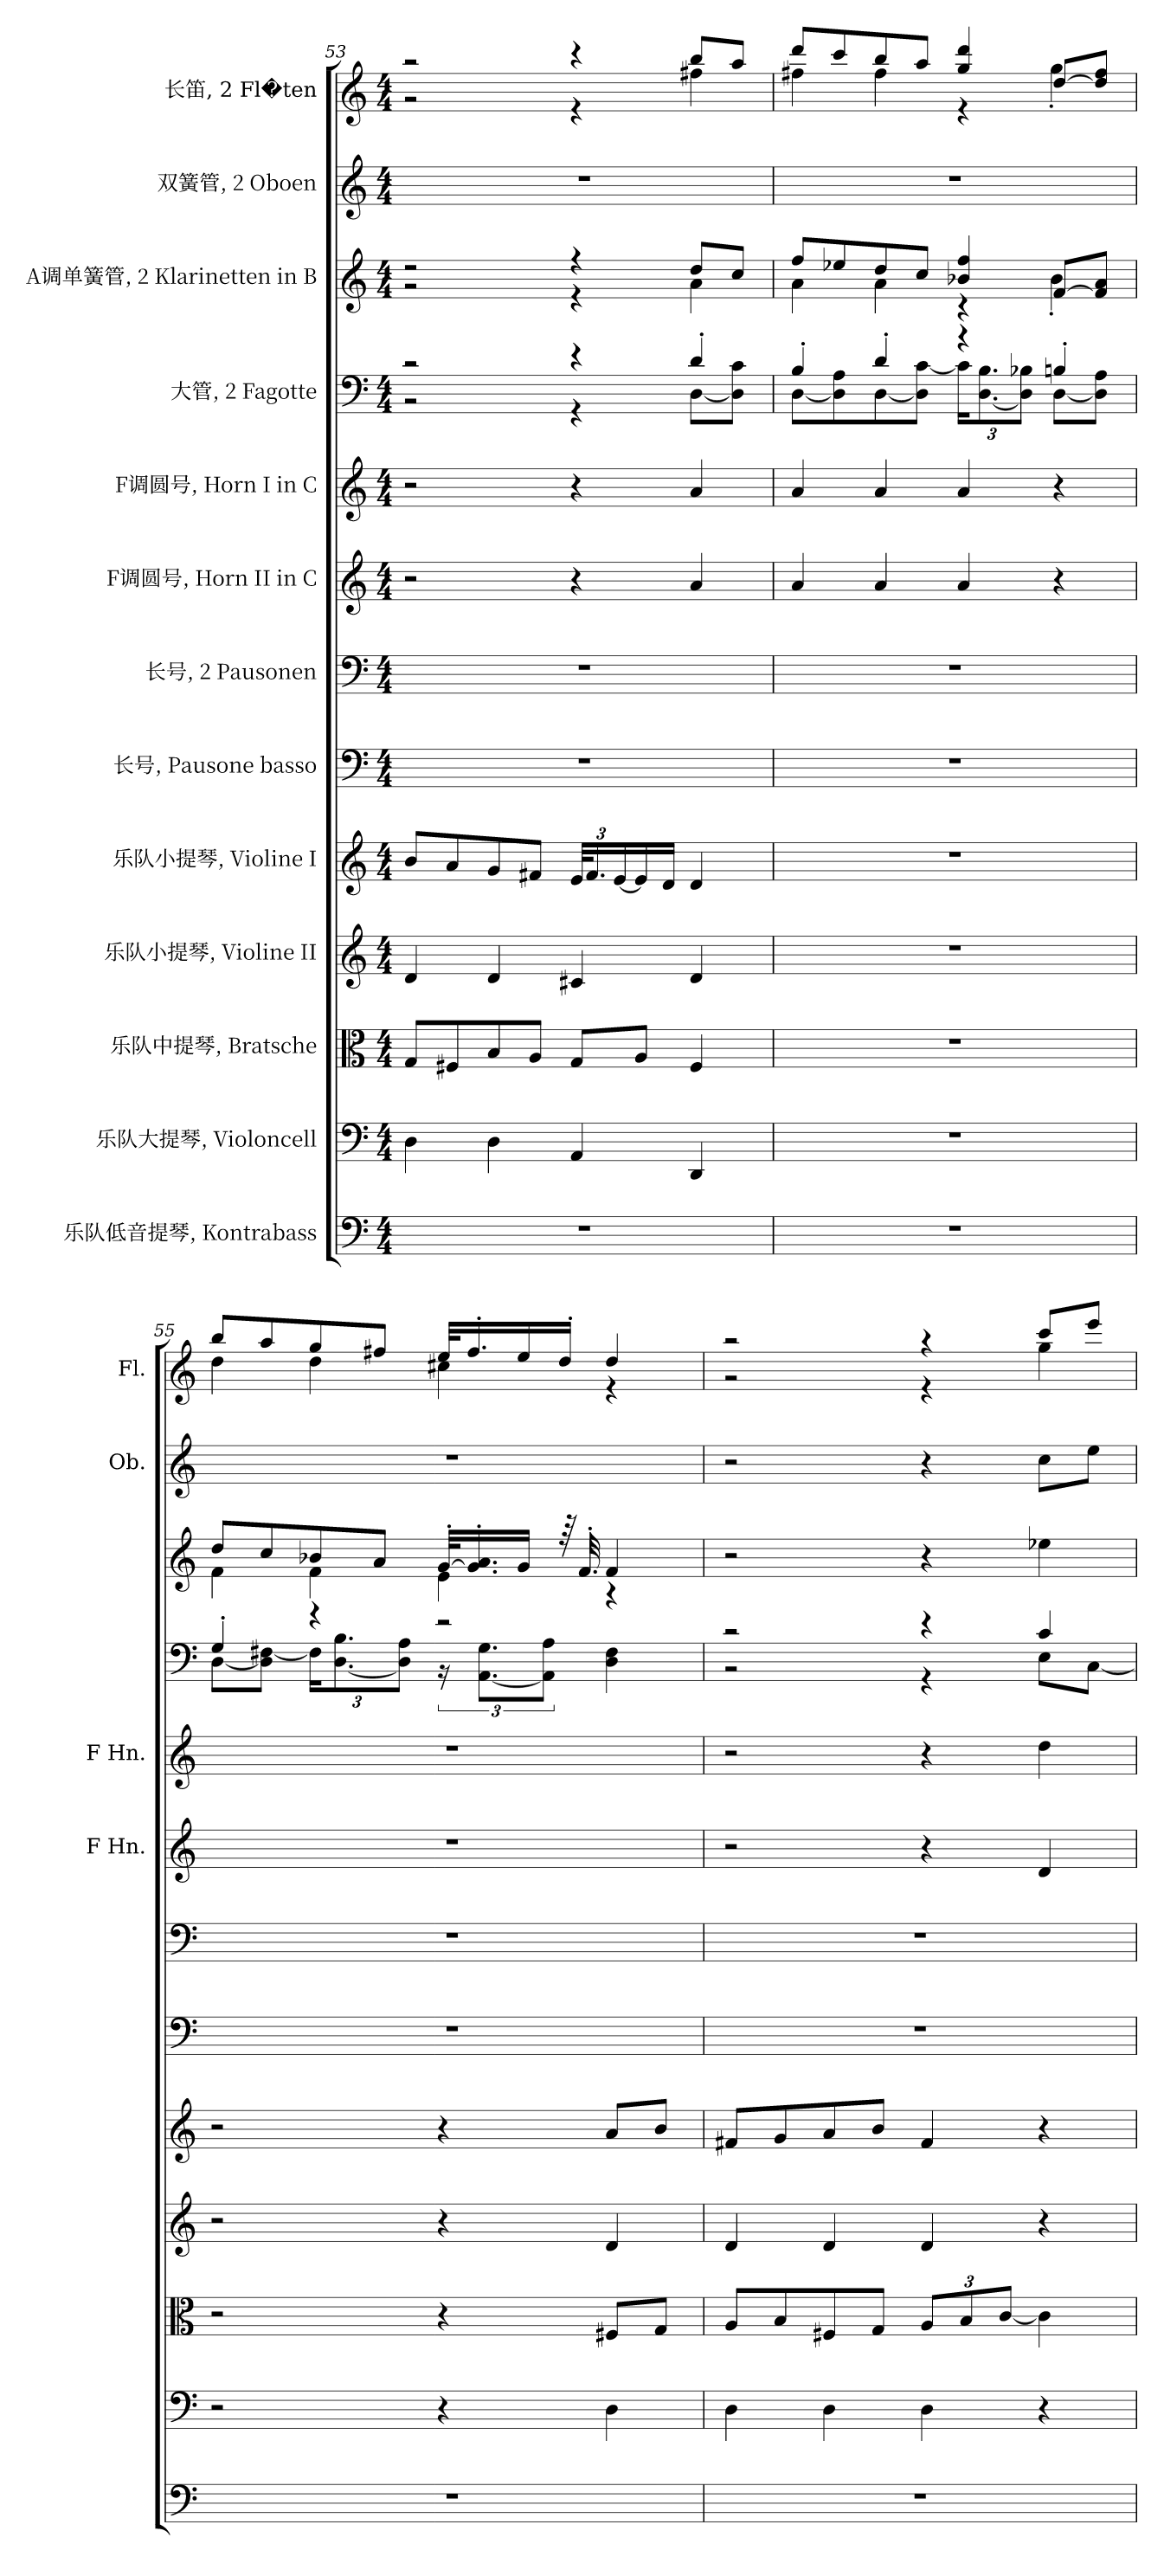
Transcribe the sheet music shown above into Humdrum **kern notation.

**kern	**kern	**kern	**kern	**kern	**kern	**kern	**kern	**kern	**kern	**kern	**kern	**kern
*part13	*part12	*part11	*part10	*part9	*part8	*part7	*part6	*part5	*part4	*part3	*part2	*part1
*staff13	*staff12	*staff11	*staff10	*staff9	*staff8	*staff7	*staff6	*staff5	*staff4	*staff3	*staff2	*staff1
*I"乐队低音提琴, Kontrabass	*I"乐队大提琴, Violoncell	*I"乐队中提琴, Bratsche	*I"乐队小提琴, Violine II	*I"乐队小提琴, Violine I	*I"长号, Pausone basso	*I"长号, 2 Pausonen	*I"F调圆号, Horn II in C	*I"F调圆号, Horn I in C	*I"大管, 2 Fagotte	*I"A调单簧管, 2 Klarinetten in B	*I"双簧管, 2 Oboen	*I"长笛, 2 Fl�ten
*	*	*	*	*	*	*	*I'F Hn.	*I'F Hn.	*	*	*I'Ob.	*I'Fl.
*clefF4	*clefF4	*clefC3	*clefG2	*clefG2	*clefF4	*clefF4	*clefG2	*clefG2	*clefF4	*clefG2	*clefG2	*clefG2
*ITrd7c12	*	*	*	*	*	*	*ITrd4c7	*ITrd4c7	*	*ITrd2c3	*	*
*k[]	*k[]	*k[]	*k[]	*k[]	*k[]	*k[]	*k[b-]	*k[b-]	*k[]	*k[f#c#g#]	*k[]	*k[]
*M4/4	*M4/4	*M4/4	*M4/4	*M4/4	*M4/4	*M4/4	*M4/4	*M4/4	*M4/4	*M4/4	*M4/4	*M4/4
=53	=53	=53	=53	=53	=53	=53	=53	=53	=53	=53	=53	=53
*	*	*	*	*	*	*	*	*	*^	*^	*	*^
1r	4D\	8G/L	4d/	8b/L	1r	1r	2r	2r	2r	2r	2r	2r	1r	2r	2r
.	.	8F#X/	.	8a/	.	.	.	.	.	.	.	.	.	.	.
.	4D\	8B/	4d/	8g/	.	.	.	.	.	.	.	.	.	.	.
.	.	8A/J	.	8f#X/J	.	.	.	.	.	.	.	.	.	.	.
*	*	*	*	*Xbrackettup	*	*	*	*	*	*	*	*	*	*	*
.	4AA/	8G/L	4c#X/	48e/KLL	.	.	4r	4r	4r	4r	4r	4r	.	4r	4r
.	.	.	.	24.f#/	.	.	.	.	.	.	.	.	.	.	.
.	.	.	.	[24e/	.	.	.	.	.	.	.	.	.	.	.
.	.	8A/J	.	16e/]	.	.	.	.	.	.	.	.	.	.	.
.	.	.	.	16d/JJ	.	.	.	.	.	.	.	.	.	.	.
.	4DD/	4F#/	4d/	4d/	.	.	4d/	4d/	4d'/	[8D\L	8b/L	4f#\	.	8bb/L	4ff#X\
.	.	.	.	.	.	.	.	.	.	8D\] 8c\J	8a/J	.	.	8aa/J	.
!!LO:PB:g=z	!!
=54	=54	=54	=54	=54	=54	=54	=54	=54	=54	=54	=54	=54	=54	=54	=54
1r	1r	1r	1r	1r	1r	1r	4d/	4d/	4B'/	[8D\L	8dd/L	4f#\	1r	8ddd/L	4ff#X\
.	.	.	.	.	.	.	.	.	.	8D\] 8A\	8ccn/	.	.	8ccc/	.
.	.	.	.	.	.	.	4d/	4d/	4d'/	[8D\	8b/	4f#\	.	8bb/	4ff#\
.	.	.	.	.	.	.	.	.	.	8D\] [8c\J	8a/J	.	.	8aa/J	.
*	*	*	*	*	*	*	*	*	*	*Xbrackettup	*	*	*	*	*
.	.	.	.	.	.	.	4d/	4d/	4r	24c\KL]	4gn/ 4dd/	4r	.	4gg/ 4ddd/	4r
.	.	.	.	.	.	.	.	.	.	[12.D\ 12.B\	.	.	.	.	.
.	.	.	.	.	.	.	.	.	.	12D\] 12B-X\J	.	.	.	.	.
.	.	.	.	.	.	.	4r	4r	4Bn'/	[8D\L	[8d/L	4g'\	.	[8dd/L	4gg'\
.	.	.	.	.	.	.	.	.	.	8D\] 8A\J	8d/] 8f#/J	.	.	8dd/] 8ff#/J	.
=55	=55	=55	=55	=55	=55	=55	=55	=55	=55	=55	=55	=55	=55	=55	=55
1r	2r	2r	2r	2r	1r	1r	1r	1r	4G'/	[8D\L	8b/L	4d\	1r	8bb/L	4dd\
.	.	.	.	.	.	.	.	.	.	8D\] [8F#X\J	8a/	.	.	8aa/	.
.	.	.	.	.	.	.	.	.	4r	24F#\KL]	8gn/	4d\	.	8gg/	4dd\
.	.	.	.	.	.	.	.	.	.	[12.D\ 12.B\	.	.	.	.	.
.	.	.	.	.	.	.	.	.	.	.	8f#/J	.	.	8ff#X/J	.
.	.	.	.	.	.	.	.	.	.	12D\] 12A\J	.	.	.	.	.
*	*	*	*	*	*	*	*	*	*	*brackettup	*	*	*	*	*
.	4r	4r	4r	4r	.	.	.	.	2r	24r	[32e'/KLL	4c#\	.	32ee/KLL	4cc#X\
.	.	.	.	.	.	.	.	.	.	.	16.e/]' 16.f#/'	.	.	16.ff#'/	.
.	.	.	.	.	.	.	.	.	.	[12.AA\ 12.G\L	.	.	.	.	.
.	.	.	.	.	.	.	.	.	.	.	16e/JJ	.	.	16ee/	.
.	.	.	.	.	.	.	.	.	.	12AA\] 12A\J	.	.	.	.	.
.	.	.	.	.	.	.	.	.	.	.	64r	.	.	16dd'/JJ	.
.	.	.	.	.	.	.	.	.	.	.	32.d'/	.	.	.	.
.	4D\	8F#X/L	4d/	8a/L	.	.	.	.	.	4D\ 4F#\	4d/	4r	.	4dd/	4r
.	.	8G/J	.	8b/J	.	.	.	.	.	.	.	.	.	.	.
*	*	*	*	*	*	*	*	*	*	*	*v	*v	*	*	*
=56	=56	=56	=56	=56	=56	=56	=56	=56	=56	=56	=56	=56	=56	=56
1r	4D\	8A/L	4d/	8f#X/L	1r	1r	2r	2r	2r	2r	2r	2r	2r	2r
.	.	8B/	.	8g/	.	.	.	.	.	.	.	.	.	.
.	4D\	8F#X/	4d/	8a/	.	.	.	.	.	.	.	.	.	.
.	.	8G/J	.	8b/J	.	.	.	.	.	.	.	.	.	.
*	*	*Xbrackettup	*	*	*	*	*	*	*	*	*	*	*	*
.	4D\	12A/L	4d/	4f#/	.	.	4r	4r	4r	4r	4r	4r	4r	4r
.	.	12B/	.	.	.	.	.	.	.	.	.	.	.	.
.	.	[12c/J	.	.	.	.	.	.	.	.	.	.	.	.
.	4r	4c\]	4r	4r	.	.	4G/	4g\	4c/	8E\L	4ccn\	8cc\L	8ccc/L	4gg\
.	.	.	.	.	.	.	.	.	.	[8C\J	.	8ee\J	8eee/J	.
*	*	*	*	*	*	*	*	*	*v	*v	*	*	*v	*v
=	=	=	=	=	=	=	=	=	=	=	=	=
*-	*-	*-	*-	*-	*-	*-	*-	*-	*-	*-	*-	*-
